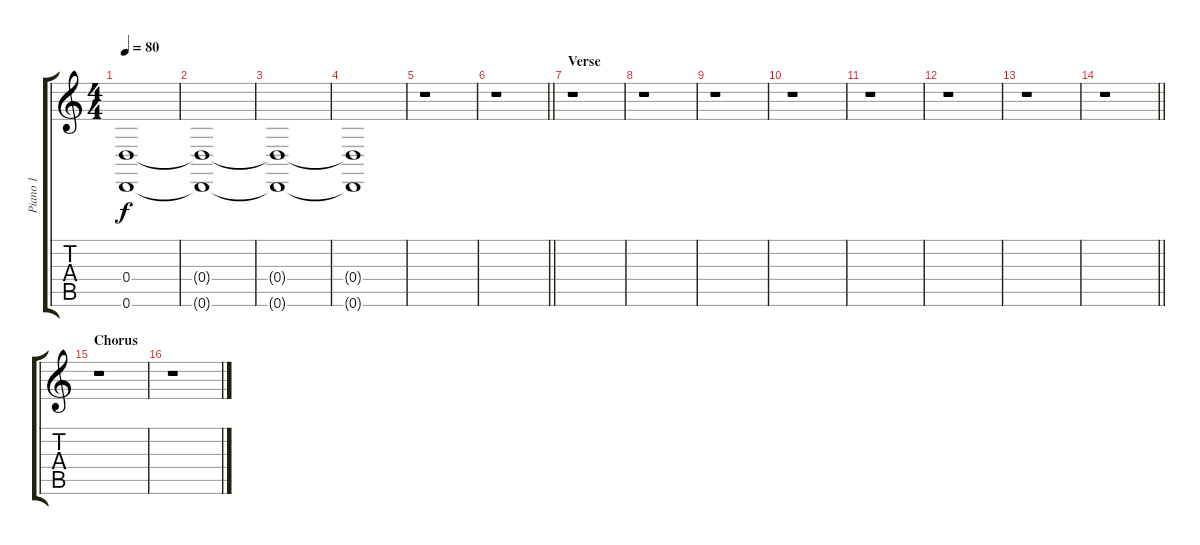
\track ("Piano 1" "Piano 1") {instrument acousticgrandpiano}
\staff {score tabs}
\tuning (E4 B3 G3 D3 A2 D2) {hide}
\ts (4 4)
\tempo 80
\clef g2
\ks c
(0.4 0.6).1{dy f} |
(0.4{t} 0.6{t}).1 |
(0.4{t} 0.6{t}).1 |
(0.4{t} 0.6{t}).1 |
r.1 |
\barLineRight lightlight
r.1 |
\section ("" "Verse")
r.1 |
r.1 |
r.1 |
r.1 |
r.1 |
r.1 |
r.1 |
\barLineRight lightlight
r.1 |
\section ("" "Chorus")
r.1 |
r.1
